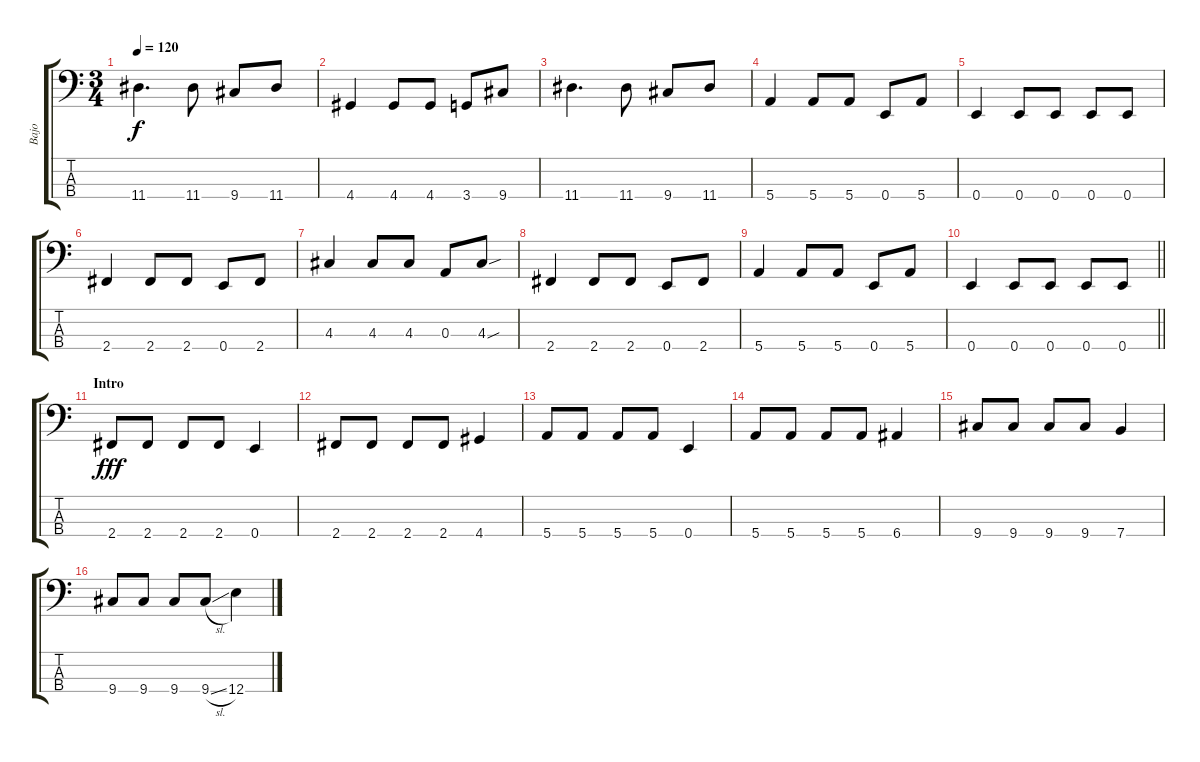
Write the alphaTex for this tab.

\track ("Bajo" "Bajo") {instrument electricbasspick}
\staff {score tabs}
\tuning (G2 D2 A1 E1) {hide}
\ts (3 4)
\tempo 120
\clef f4
\ks c
11.4.4{d dy f} 11.4.8 9.4.8 11.4.8 |
4.4.4 4.4.8 4.4.8 3.4.8 9.4.8 |
11.4.4{d} 11.4.8 9.4.8 11.4.8 |
5.4.4 5.4.8 5.4.8 0.4.8 5.4.8 |
0.4.4 0.4.8 0.4.8 0.4.8 0.4.8 |
2.4.4 2.4.8 2.4.8 0.4.8 2.4.8 |
4.3.4 4.3.8 4.3.8 0.3.8 4.3{sou}.8 |
2.4.4 2.4.8 2.4.8 0.4.8 2.4.8 |
5.4.4 5.4.8 5.4.8 0.4.8 5.4.8 |
\barLineRight lightlight
0.4.4 0.4.8 0.4.8 0.4.8 0.4.8 |
\section ("" "Intro")
2.4.8{dy fff} 2.4.8 2.4.8 2.4.8 0.4.4 |
2.4.8 2.4.8 2.4.8 2.4.8 4.4.4 |
5.4.8 5.4.8 5.4.8 5.4.8 0.4.4 |
5.4.8 5.4.8 5.4.8 5.4.8 6.4.4 |
9.4.8 9.4.8 9.4.8 9.4.8 7.4.4 |
9.4.8 9.4.8 9.4.8 9.4{sl}.8 12.4.4
